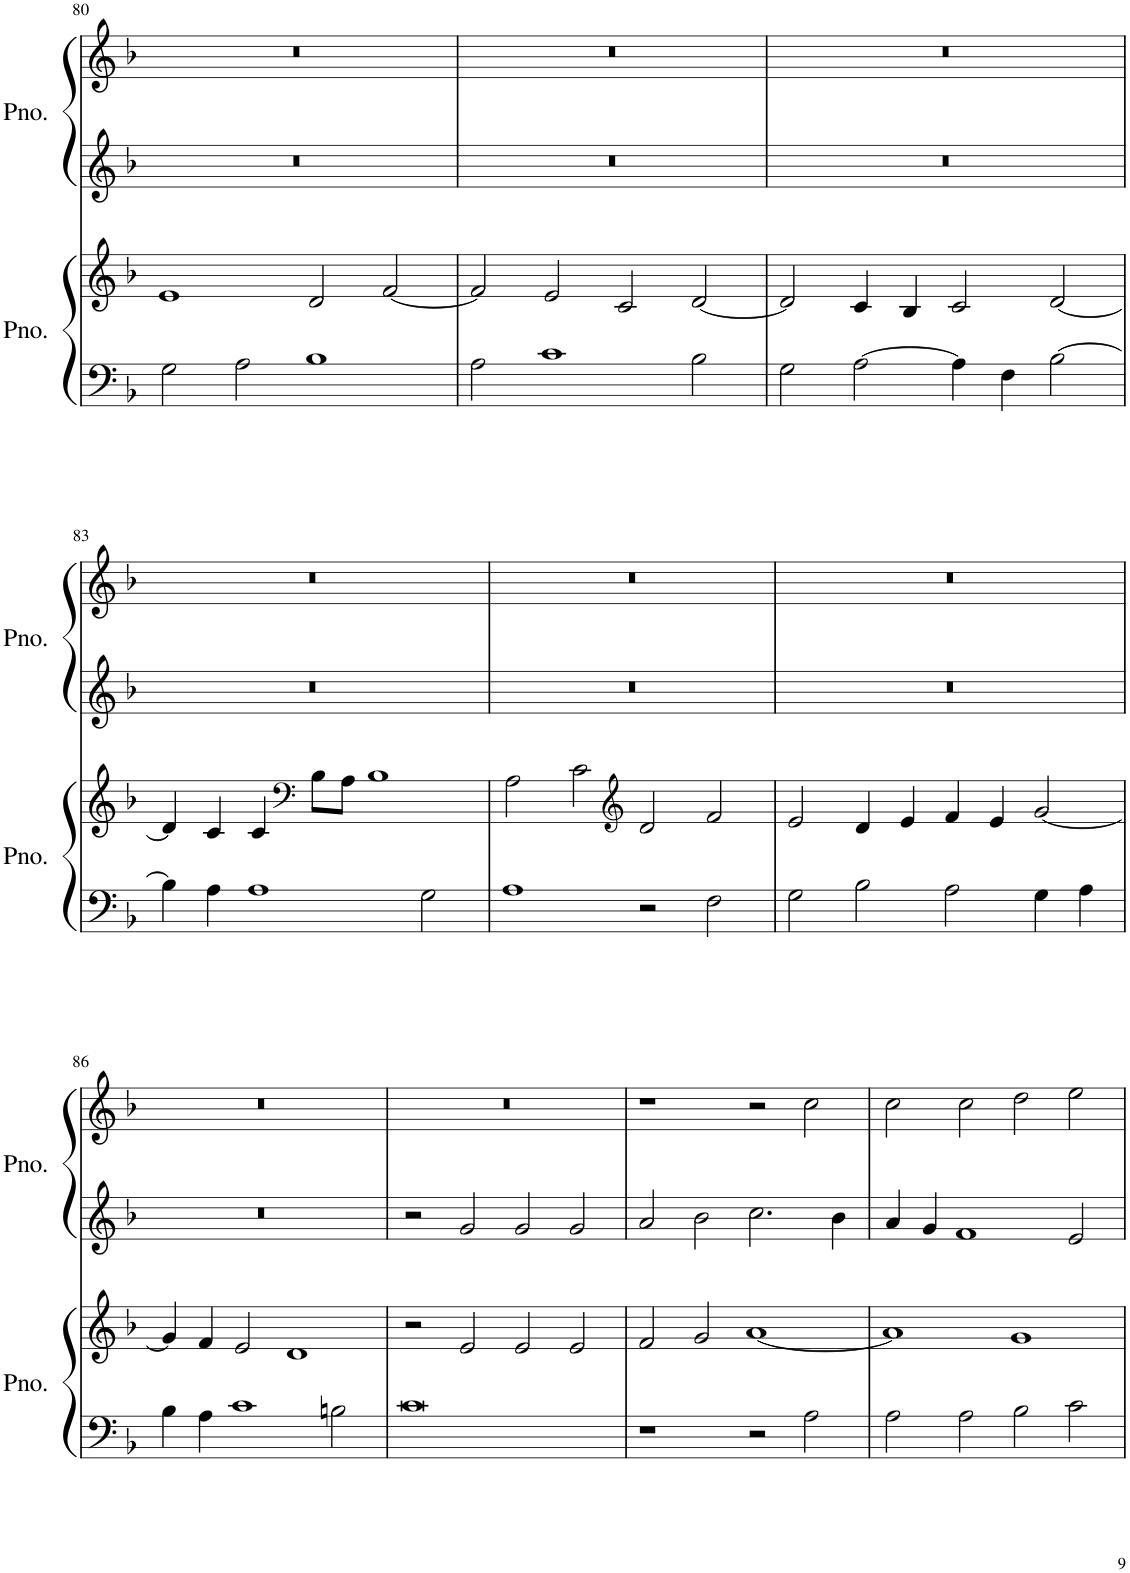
**kern	**kern	**kern	**kern
*part2	*part2	*part1	*part1
*staff4	*staff3	*staff2	*staff1
*I"Piano	*	*I"Piano	*
*I'Pno.	*	*I'Pno.	*
!!LO:PB:g=z
*clefF4	*clefG2	*clefG2	*clefG2
*k[b-]	*k[b-]	*k[b-]	*k[b-]
*M4/2	*M4/2	*M4/2	*M4/2
=80	=80	=80	=80
2G\	1e	0r	0r
2A\	.	.	.
1B-	2d/	.	.
.	[2f/	.	.
=81	=81	=81	=81
2A\	2f/]	0r	0r
1c	2e/	.	.
.	2c/	.	.
2B-\	[2d/	.	.
=82	=82	=82	=82
2G\	2d/]	0r	0r
[2A\	4c/	.	.
.	4B-/	.	.
4A\]	2c/	.	.
4F\	.	.	.
[2B-\	[2d/	.	.
!!LO:LB:g=z
=83	=83	=83	=83
4B-\]	4d/]	0r	0r
4A\	4c/	.	.
1A	4c/	.	.
*	*clefF4	*	*
.	8B-\L	.	.
.	8A\J	.	.
.	1B-	.	.
2G\	.	.	.
=84	=84	=84	=84
1A	2A\	0r	0r
.	2c\	.	.
*	*clefG2	*	*
2r	2d/	.	.
2F\	2f/	.	.
=85	=85	=85	=85
2G\	2e/	0r	0r
2B-\	4d/	.	.
.	4e/	.	.
2A\	4f/	.	.
.	4e/	.	.
4G\	[2g/	.	.
4A\	.	.	.
!!LO:LB:g=z
=86	=86	=86	=86
4B-\	4g/]	0r	0r
4A\	4f/	.	.
1c	2e/	.	.
.	1d	.	.
2Bn\	.	.	.
=87	=87	=87	=87
0c	2r	2r	0r
.	2e/	2g/	.
.	2e/	2g/	.
.	2e/	2g/	.
=88	=88	=88	=88
1r	2f/	2a/	1r
.	2g/	2b-\	.
2r	[1a	2.cc\	2r
2A\	.	.	2cc\
.	.	4b-\	.
=89	=89	=89	=89
2A\	1a]	4a/	2cc\
.	.	4g/	.
2A\	.	1f	2cc\
2B-\	1g	.	2dd\
2c\	.	2e/	2ee\
=	=	=	=
*-	*-	*-	*-
